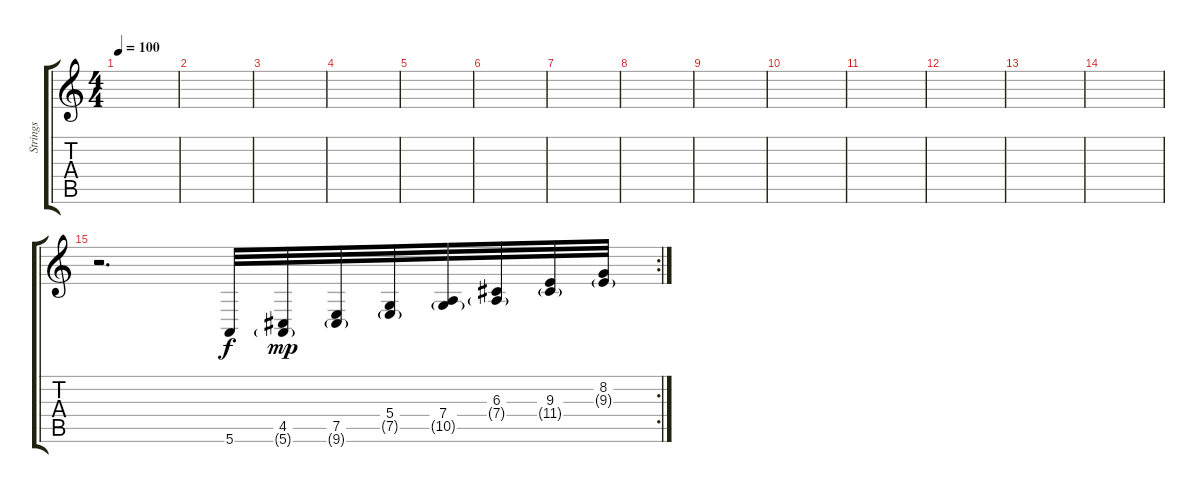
\track ("Strings" "Strings") {instrument pizzicatostrings}
\staff {score tabs}
\tuning (E4 B3 G3 D3 A2 E2) {hide}
\ts (4 4)
\tempo 100
\clef g2
\ks c
|
|
|
|
|
|
|
|
|
|
|
|
|
|
\rc 2
r.2{d} 5.6.32{dy f} (4.5 5.6{g}).32{dy mp} (7.5 9.6{g}).32 (5.4 7.5{g}).32 (7.4 10.5{g}).32 (6.3 7.4{g}).32 (9.3 11.4{g}).32 (8.2 9.3{g}).32
